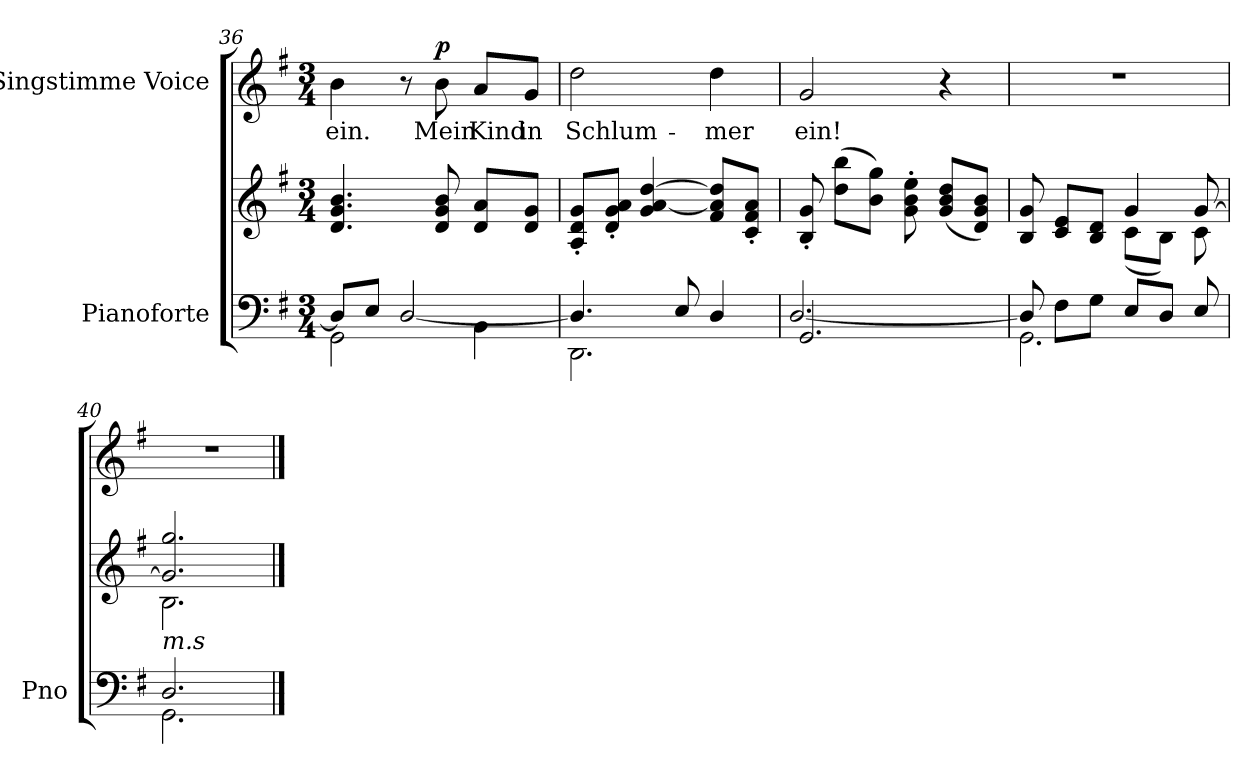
**kern	**kern	**kern	**text	**dynam
*part2	*part2	*part1	*part1	*part1
*staff3	*staff2	*staff1	*staff1	*staff1
*I"Pianoforte	*	*I"Singstimme Voice	*	*
*I'Pno	*	*	*	*
*clefF4	*clefG2	*clefG2	*	*
*k[f#]	*k[f#]	*k[f#]	*	*
*M3/4	*M3/4	*M3/4	*	*
=36	=36	=36	=36	=36
*^	*	*	*	*
!	!	!	!	!LO:LY:b	!
2GG\	8D/L]	4.d/ 4.g/ 4.b/	4b\	ein.	.
.	8E/J	.	.	.	.
.	[2D/	.	8r	.	.
!	!	!	!	!LO:LY:b	!LO:DY:a
.	.	8d/ 8g/ 8b/	8b\	Mein	p
!	!	!	!	!LO:LY:b	!
4BB\	.	8d/ 8a/L	8a/L	Kind	.
!	!	!	!	!LO:LY:b	!
.	.	8d/ 8g/J	8g/J	in	.
=37	=37	=37	=37	=37	=37
!	!	!	!	!LO:LY:b	!
2.DD\	4.D/]	8A/' 8d/' 8g/'L	2dd\	Schlum-	.
.	.	8d/' 8g/' 8a/'J	.	.	.
.	.	4g/ [>4a/ [>4dd/	.	.	.
.	8E/	.	.	.	.
!	!	!	!	!LO:LY:b	!
.	4D/	8f#/ 8a/] 8dd/]L	4dd\	-mer	.
.	.	8c/'< 8f#/'< 8a/'<J	.	.	.
=38	=38	=38	=38	=38	=38
!	!	!	!	!LO:LY:b	!
2.GG/	[2.D/	8B/' 8g/'	2g/	ein!	.
.	.	(8dd\ 8bb\L	.	.	.
.	.	8b\ 8gg\J)	.	.	.
.	.	8g\'< 8b\'< 8ee\'<	.	.	.
.	.	(8g/ 8b/ 8dd/L	4r	.	.
.	.	8d/ 8g/ 8b/J)	.	.	.
=39	=39	=39	=39	=39	=39
*	*	*^	*	*	*
2.GG\	8D/]	8B/ 8g/	4.ryy	2.r	.	.
.	8F#\L	8c/ 8e/L	.	.	.	.
.	8G\J	8B/ 8d/J	.	.	.	.
.	8E/L	4g/	(>8c\L	.	.	.
.	8D/J	.	8B\J)	.	.	.
.	8E/	[8g/	8c\	.	.	.
=40	=40	=40	=40	=40	=40	=40
!	!	!LO:TX:b:i:t=m.s	!	!	!	!
2.GG\	2.D/	2.g/] 2.gg/	2.B\	2.r	.	.
*v	*v	*	*	*	*	*
*	*v	*v	*	*	*
==	==	==	==	==
*-	*-	*-	*-	*-
